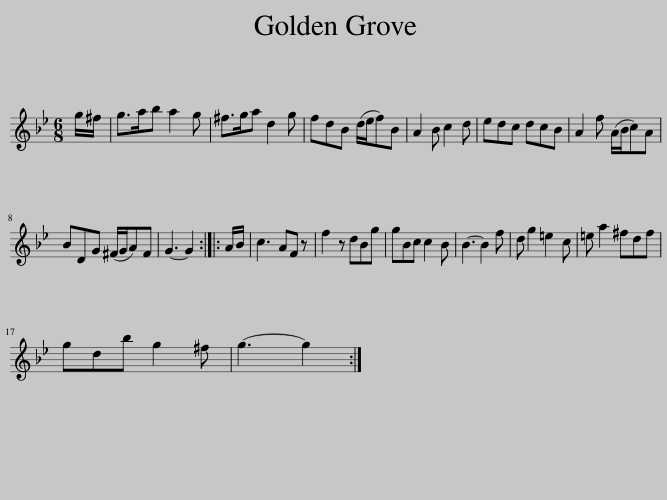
X:1
L:1/8
M:6/8
I:linebreak $
K:Gmin
V:1 treble
V:1
 g/^f/ | g>ab a2 g | ^f>ga d2 g | fdB (d/e/f)B | A2 B c2 d | %5
 edc dcB | A2 f (A/B/c)A |$ BDG (^F/G/A)F | G3- G2 :: A/B/ | %10
 c3 AF z | f2 z dBg | gBc c2 B | B3- B2 f | d g2 =e2 c | %15
 =e a2 ^fdf |$ gdb g2 ^f | g3- g2 :| %18
